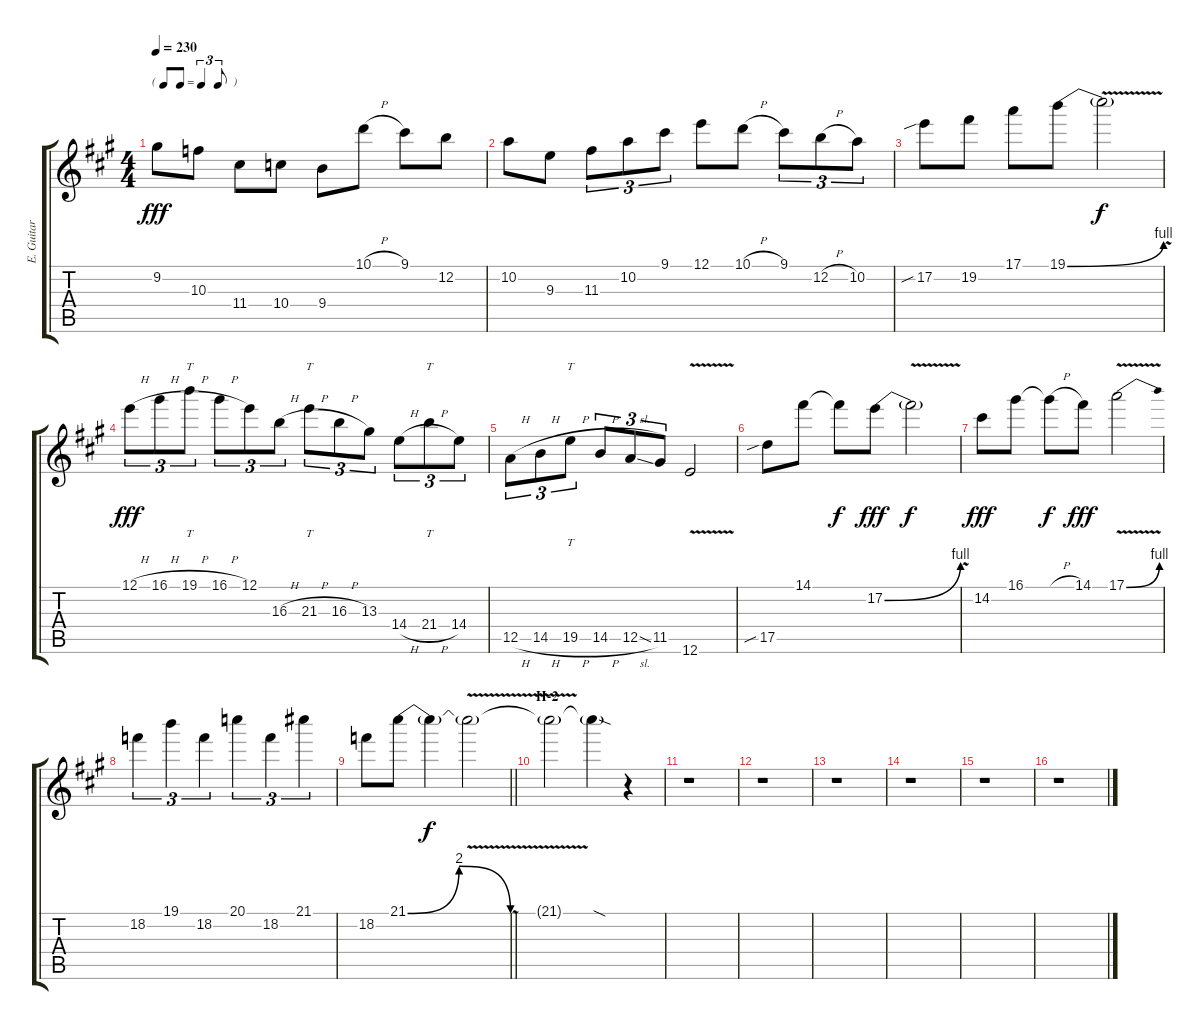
\track ("E. Guitar I" "E. Guitar ") {instrument electricguitarjazz}
\staff {score tabs}
\tuning (E4 B3 G3 D3 A2 E2) {hide}
\ts (4 4)
\tf triplet8th
\tempo 230
\clef g2
\ks a
9.2.8{dy fff} 10.3.8 11.4.8 10.4.8 9.4.8 10.1{h}.8 9.1.8 12.2.8 |
10.2.8 9.3.8 11.3.8{tu (3 2)} 10.2.8{tu (3 2)} 9.1.8{tu (3 2)} 12.1.8 10.1{h}.8 9.1.8{tu (3 2)} 12.2{h}.8{tu (3 2)} 10.2.8{tu (3 2)} |
17.2{sib}.8 19.2.8 17.1.8 19.1{be (bend 0 0 60 4)}.8 19.1{v t}.2{dy f} |
12.1{h}.8{tu (3 2) dy fff} 16.1{h}.8{tu (3 2)} 19.1{h}.8{tt tu (3 2)} 16.1{h}.8{tu (3 2)} 12.1.8{tu (3 2)} 16.3{h}.8{tu (3 2)} 21.3{h}.8{tt tu (3 2)} 16.3{h}.8{tu (3 2)} 13.3.8{tu (3 2)} 14.4{h}.8{tu (3 2)} 21.4{h}.8{tt tu (3 2)} 14.4.8{tu (3 2)} |
12.5{h}.8{tu (3 2)} 14.5{h}.8{tu (3 2)} 19.5{h}.8{tt tu (3 2)} 14.5{h}.8{tu (3 2)} 12.5{sl}.8{tu (3 2)} 11.5.8{tu (3 2)} 12.6{v}.2 |
17.5{sib}.8 14.1.8 14.1{t}.8{dy f} 17.2{be (bend 0 0 60 4)}.8{dy fff} 17.2{v t}.2{dy f} |
14.2.8{dy fff} 16.1.8 16.1{h t}.8{dy f} 14.1.8{dy fff} 17.1{be (bend 0 0 60 4) v}.2 |
18.2.4{tu (3 2)} 19.1.4{tu (3 2)} 18.2.4{tu (3 2)} 20.1.4{tu (3 2)} 18.2.4{tu (3 2)} 21.1.4{tu (3 2)} |
\barLineRight lightlight
18.2.8 21.1{be (bendrelease 0 0 30 8 41 8 60 0)}.8 21.1{t}.4{dy f} 21.1{v t}.2 |
\section ("" "H-2")
21.1{t}.2 21.1{sod t}.4 r.4 |
r.1 |
r.1 |
r.1 |
r.1 |
r.1 |
r.1
